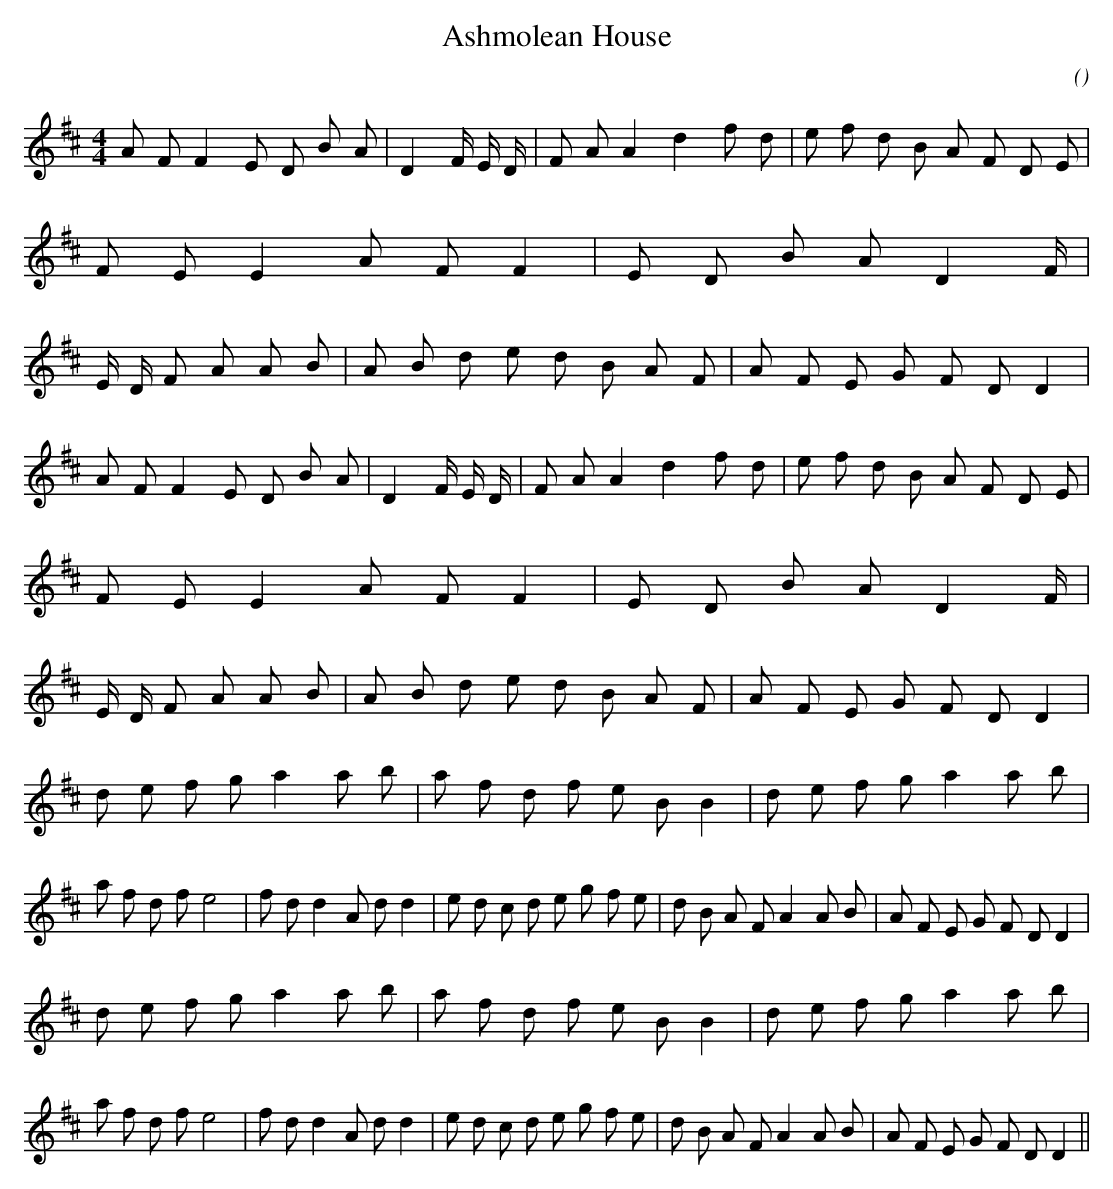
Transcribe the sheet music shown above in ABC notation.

X:1
T: Ashmolean House
C:
O:
M:4/4
K:D
K:D
M:4/4
L:1/16
A2 F2 F4 E2 D2 B2 A2 |D4 F4/3 E4/3 D4/3 |F2 A2 A4 d4 f2 d2 |e2 f2 d2 B2 A2 F2 D2 E2 |F2 E2 E4 A2 F2 F4 |E2 D2 B2 A2 D4 F4/3 |E4/3 D4/3 F2 A2 A2 B2 |A2 B2 d2 e2 d2 B2 A2 F2 |A2 F2 E2 G2 F2 D2 D4 |
A2 F2 F4 E2 D2 B2 A2 |D4 F4/3 E4/3 D4/3 |F2 A2 A4 d4 f2 d2 |e2 f2 d2 B2 A2 F2 D2 E2 |F2 E2 E4 A2 F2 F4 |E2 D2 B2 A2 D4 F4/3 |E4/3 D4/3 F2 A2 A2 B2 |A2 B2 d2 e2 d2 B2 A2 F2 |A2 F2 E2 G2 F2 D2 D4 |
d2 e2 f2 g2 a4 a2 b2 |a2 f2 d2 f2 e2 B2 B4 |d2 e2 f2 g2 a4 a2 b2 |a2 f2 d2 f2 e8 |f2 d2 d4 A2 d2 d4 |e2 d2 c2 d2 e2 g2 f2 e2 |d2 B2 A2 F2 A4 A2 B2 |A2 F2 E2 G2 F2 D2 D4 |
d2 e2 f2 g2 a4 a2 b2 |a2 f2 d2 f2 e2 B2 B4 |d2 e2 f2 g2 a4 a2 b2 |a2 f2 d2 f2 e8 |f2 d2 d4 A2 d2 d4 |e2 d2 c2 d2 e2 g2 f2 e2 |d2 B2 A2 F2 A4 A2 B2 |A2 F2 E2 G2 F2 D2 D4 ||
